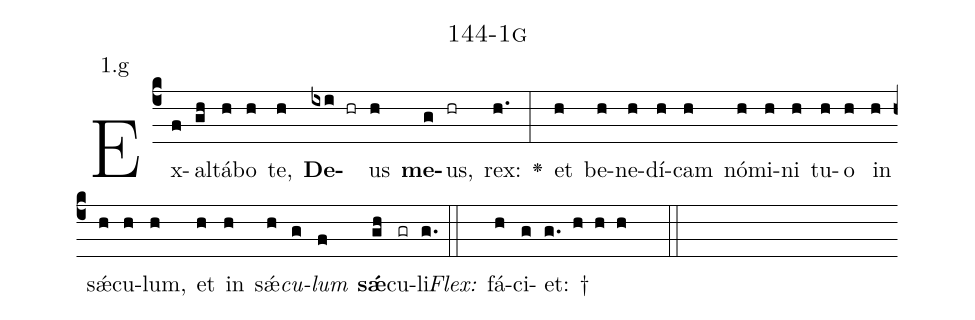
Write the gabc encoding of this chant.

name: 144-1g;
annotation: 1.g;
%%
(c4)Ex(f)al(gh)tá(h)bo(h) te,(h) <b>De</b>(ixi hr)us(h) <b>me</b>(g)us,(hr) rex:(h.) <v>\greheightstar</v>(:) et(h) be(h)ne(h)dí(h)cam(h) nó(h)mi(h)ni(h) tu(h)o(h) in(h) sǽ(h)cu(h)lum,(h) et(h) in(h) sǽ(h)<i>cu</i>(g)<i>lum</i>(f) <b>sǽ</b>(gh)cu(gr)li.(g.) (::)
<i>Flex:</i>()  fá(h)ci(g)et: †(g. h h h  ::)

%E(h) u(h) o(g) u(f) a(gh) e.(g.) (::)
